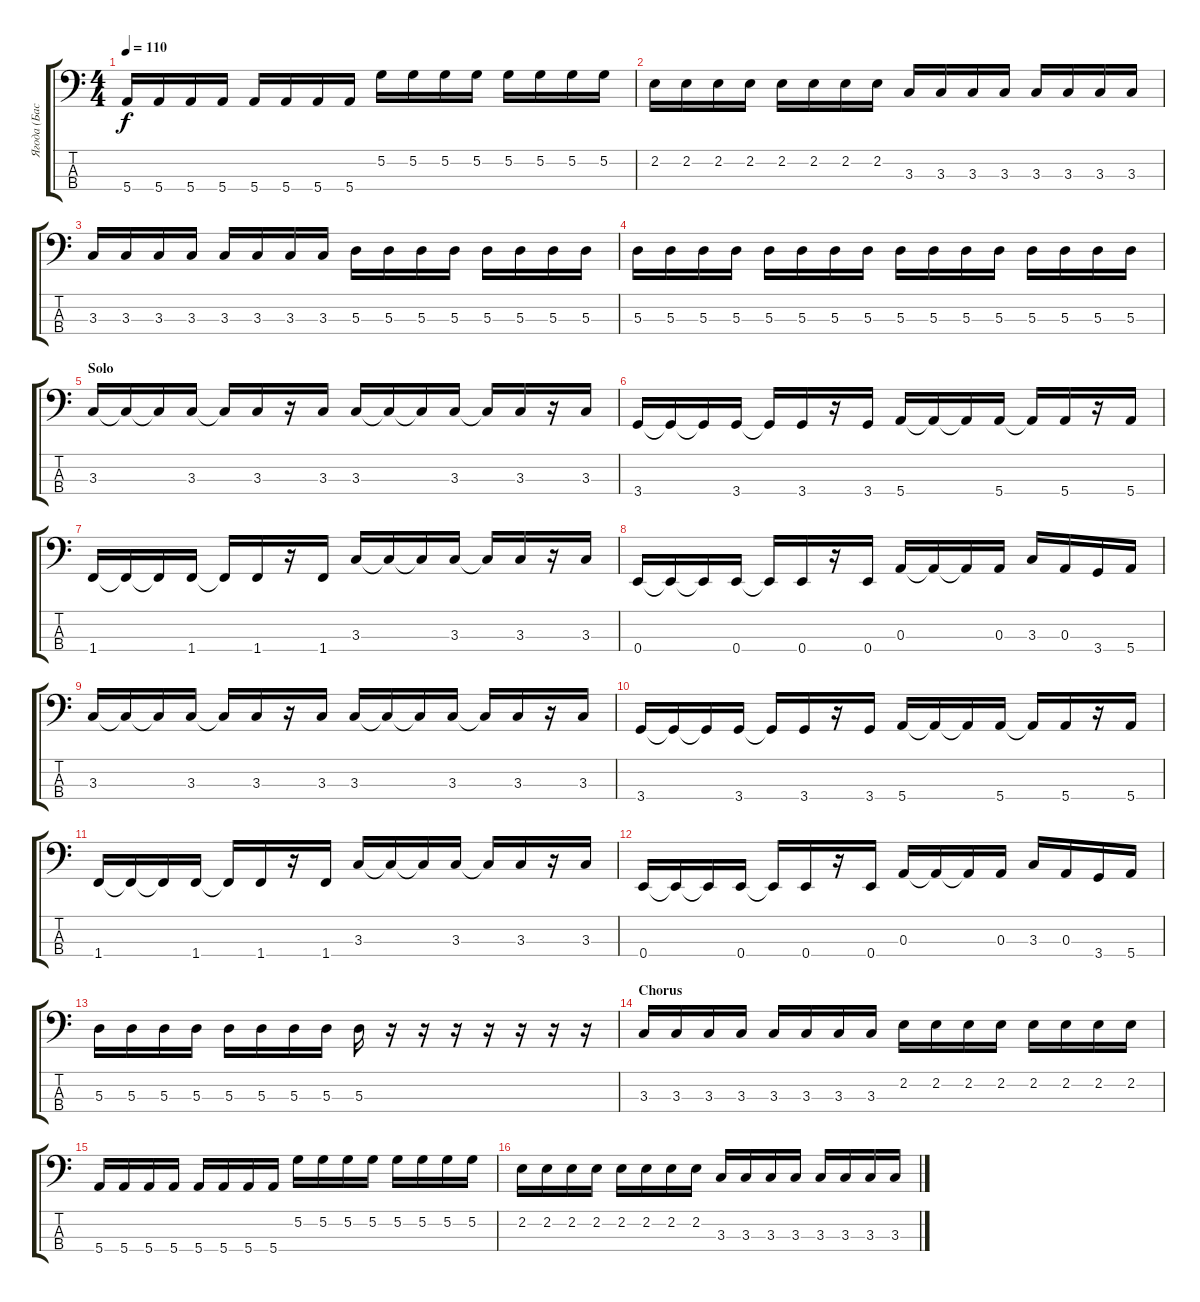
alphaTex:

\track ("Ягода (Бас)" "Ягода (Бас") {instrument electricbassfinger}
\staff {score tabs}
\tuning (G2 D2 A1 E1) {hide}
\ts (4 4)
\tempo 110
\clef f4
\ks c
5.4.16{dy f} 5.4.16 5.4.16 5.4.16 5.4.16 5.4.16 5.4.16 5.4.16 5.2.16 5.2.16 5.2.16 5.2.16 5.2.16 5.2.16 5.2.16 5.2.16 |
2.2.16 2.2.16 2.2.16 2.2.16 2.2.16 2.2.16 2.2.16 2.2.16 3.3.16 3.3.16 3.3.16 3.3.16 3.3.16 3.3.16 3.3.16 3.3.16 |
3.3.16 3.3.16 3.3.16 3.3.16 3.3.16 3.3.16 3.3.16 3.3.16 5.3.16 5.3.16 5.3.16 5.3.16 5.3.16 5.3.16 5.3.16 5.3.16 |
5.3.16 5.3.16 5.3.16 5.3.16 5.3.16 5.3.16 5.3.16 5.3.16 5.3.16 5.3.16 5.3.16 5.3.16 5.3.16 5.3.16 5.3.16 5.3.16 |
\section ("" "Solo")
3.3.16 3.3{t}.16 3.3{t}.16 3.3.16 3.3{t}.16 3.3.16 r.16 3.3.16 3.3.16 3.3{t}.16 3.3{t}.16 3.3.16 3.3{t}.16 3.3.16 r.16 3.3.16 |
3.4.16 3.4{t}.16 3.4{t}.16 3.4.16 3.4{t}.16 3.4.16 r.16 3.4.16 5.4.16 5.4{t}.16 5.4{t}.16 5.4.16 5.4{t}.16 5.4.16 r.16 5.4.16 |
1.4.16 1.4{t}.16 1.4{t}.16 1.4.16 1.4{t}.16 1.4.16 r.16 1.4.16 3.3.16 3.3{t}.16 3.3{t}.16 3.3.16 3.3{t}.16 3.3.16 r.16 3.3.16 |
0.4.16 0.4{t}.16 0.4{t}.16 0.4.16 0.4{t}.16 0.4.16 r.16 0.4.16 0.3.16 0.3{t}.16 0.3{t}.16 0.3.16 3.3.16 0.3.16 3.4.16 5.4.16 |
3.3.16 3.3{t}.16 3.3{t}.16 3.3.16 3.3{t}.16 3.3.16 r.16 3.3.16 3.3.16 3.3{t}.16 3.3{t}.16 3.3.16 3.3{t}.16 3.3.16 r.16 3.3.16 |
3.4.16 3.4{t}.16 3.4{t}.16 3.4.16 3.4{t}.16 3.4.16 r.16 3.4.16 5.4.16 5.4{t}.16 5.4{t}.16 5.4.16 5.4{t}.16 5.4.16 r.16 5.4.16 |
1.4.16 1.4{t}.16 1.4{t}.16 1.4.16 1.4{t}.16 1.4.16 r.16 1.4.16 3.3.16 3.3{t}.16 3.3{t}.16 3.3.16 3.3{t}.16 3.3.16 r.16 3.3.16 |
0.4.16 0.4{t}.16 0.4{t}.16 0.4.16 0.4{t}.16 0.4.16 r.16 0.4.16 0.3.16 0.3{t}.16 0.3{t}.16 0.3.16 3.3.16 0.3.16 3.4.16 5.4.16 |
5.3.16 5.3.16 5.3.16 5.3.16 5.3.16 5.3.16 5.3.16 5.3.16 5.3.16 r.16 r.16 r.16 r.16 r.16 r.16 r.16 |
\section ("" "Chorus")
3.3.16 3.3.16 3.3.16 3.3.16 3.3.16 3.3.16 3.3.16 3.3.16 2.2.16 2.2.16 2.2.16 2.2.16 2.2.16 2.2.16 2.2.16 2.2.16 |
5.4.16 5.4.16 5.4.16 5.4.16 5.4.16 5.4.16 5.4.16 5.4.16 5.2.16 5.2.16 5.2.16 5.2.16 5.2.16 5.2.16 5.2.16 5.2.16 |
2.2.16 2.2.16 2.2.16 2.2.16 2.2.16 2.2.16 2.2.16 2.2.16 3.3.16 3.3.16 3.3.16 3.3.16 3.3.16 3.3.16 3.3.16 3.3.16
